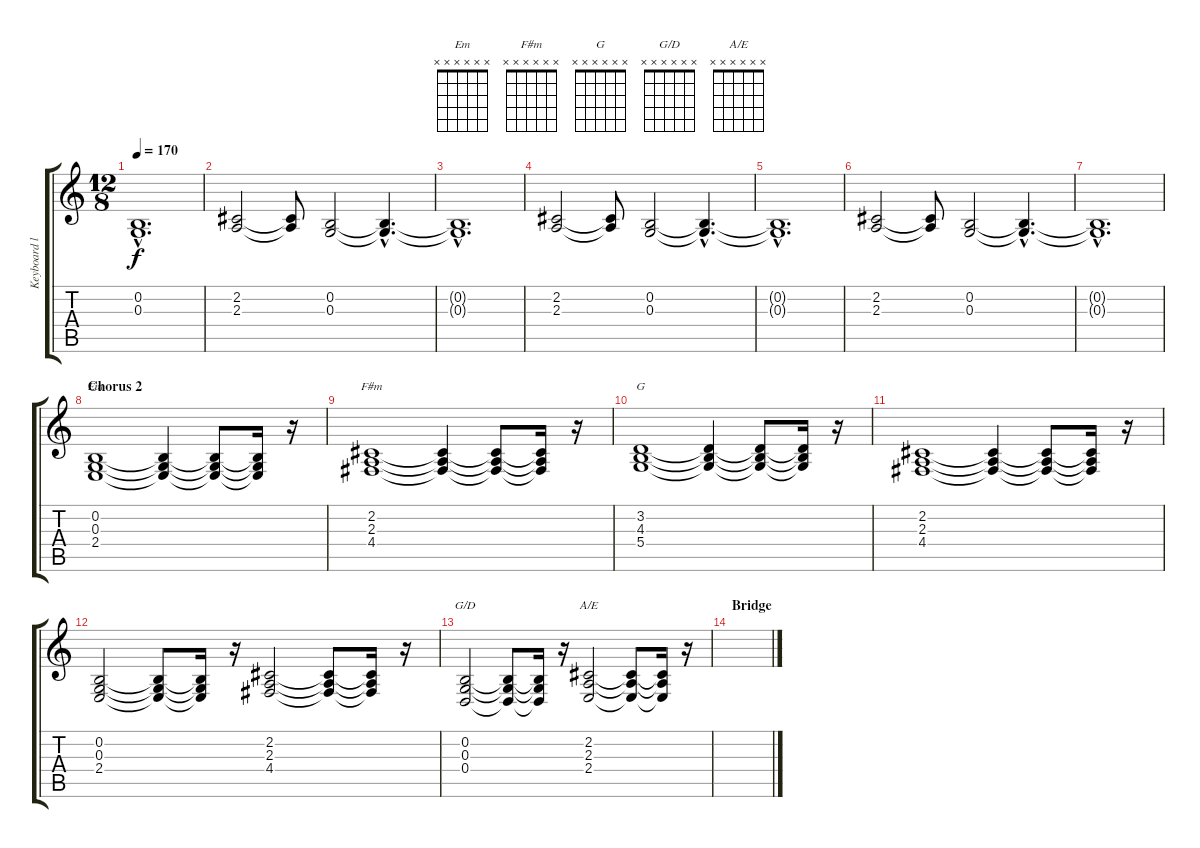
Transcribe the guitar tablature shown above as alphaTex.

\track ("Keyboard lead and chords" "Keyboard l") {instrument lead8bassandlead}
\staff {score tabs}
\tuning (E4 B3 G3 D3 A2 E2) {hide}
\chord ("Em" x x x x x x)
\chord ("F#m" x x x x x x)
\chord ("G" x x x x x x)
\chord ("G/D" x x x x x x)
\chord ("A/E" x x x x x x)
\ts (12 8)
\tempo 170
\clef g2
\ks c
(0.2{hac t} 0.3{hac t}).1{d dy f} |
(2.2 2.3).2 (2.2{t} 2.3{t}).8 (0.2 0.3).2 (0.2{hac t} 0.3{hac t}).4{d} |
(0.2{hac t} 0.3{hac t}).1{d} |
(2.2 2.3).2 (2.2{t} 2.3{t}).8 (0.2 0.3).2 (0.2{hac t} 0.3{hac t}).4{d} |
(0.2{hac t} 0.3{hac t}).1{d} |
(2.2 2.3).2 (2.2{t} 2.3{t}).8 (0.2 0.3).2 (0.2{hac t} 0.3{hac t}).4{d} |
(0.2{hac t} 0.3{hac t}).1{d} |
\section ("" "Chorus 2")
(0.2 0.3 2.4).1{ch "Em"} (0.2{t} 0.3{t} 2.4{t}).4 (0.2{t} 0.3{t} 2.4{t}).8 (0.2{t} 0.3{t} 2.4{t}).16 r.16 |
(2.2 2.3 4.4).1{ch "F#m"} (2.2{t} 2.3{t} 4.4{t}).4 (2.2{t} 2.3{t} 4.4{t}).8 (2.2{t} 2.3{t} 4.4{t}).16 r.16 |
(3.2 4.3 5.4).1{ch "G"} (3.2{t} 4.3{t} 5.4{t}).4 (3.2{t} 4.3{t} 5.4{t}).8 (3.2{t} 4.3{t} 5.4{t}).16 r.16 |
(2.2 2.3 4.4).1 (2.2{t} 2.3{t} 4.4{t}).4 (2.2{t} 2.3{t} 4.4{t}).8 (2.2{t} 2.3{t} 4.4{t}).16 r.16 |
(0.2 0.3 2.4).2 (0.2{t} 0.3{t} 2.4{t}).8 (0.2{t} 0.3{t} 2.4{t}).16 r.16 (2.2 2.3 4.4).2 (2.2{t} 2.3{t} 4.4{t}).8 (2.2{t} 2.3{t} 4.4{t}).16 r.16 |
(0.2 0.3 0.4).2{ch "G/D"} (0.2{t} 0.3{t} 0.4{t}).8 (0.2{t} 0.3{t} 0.4{t}).16 r.16 (2.2 2.3 2.4).2{ch "A/E"} (2.2{t} 2.3{t} 2.4{t}).8 (2.2{t} 2.3{t} 2.4{t}).16 r.16 |
\section ("" "Bridge")
